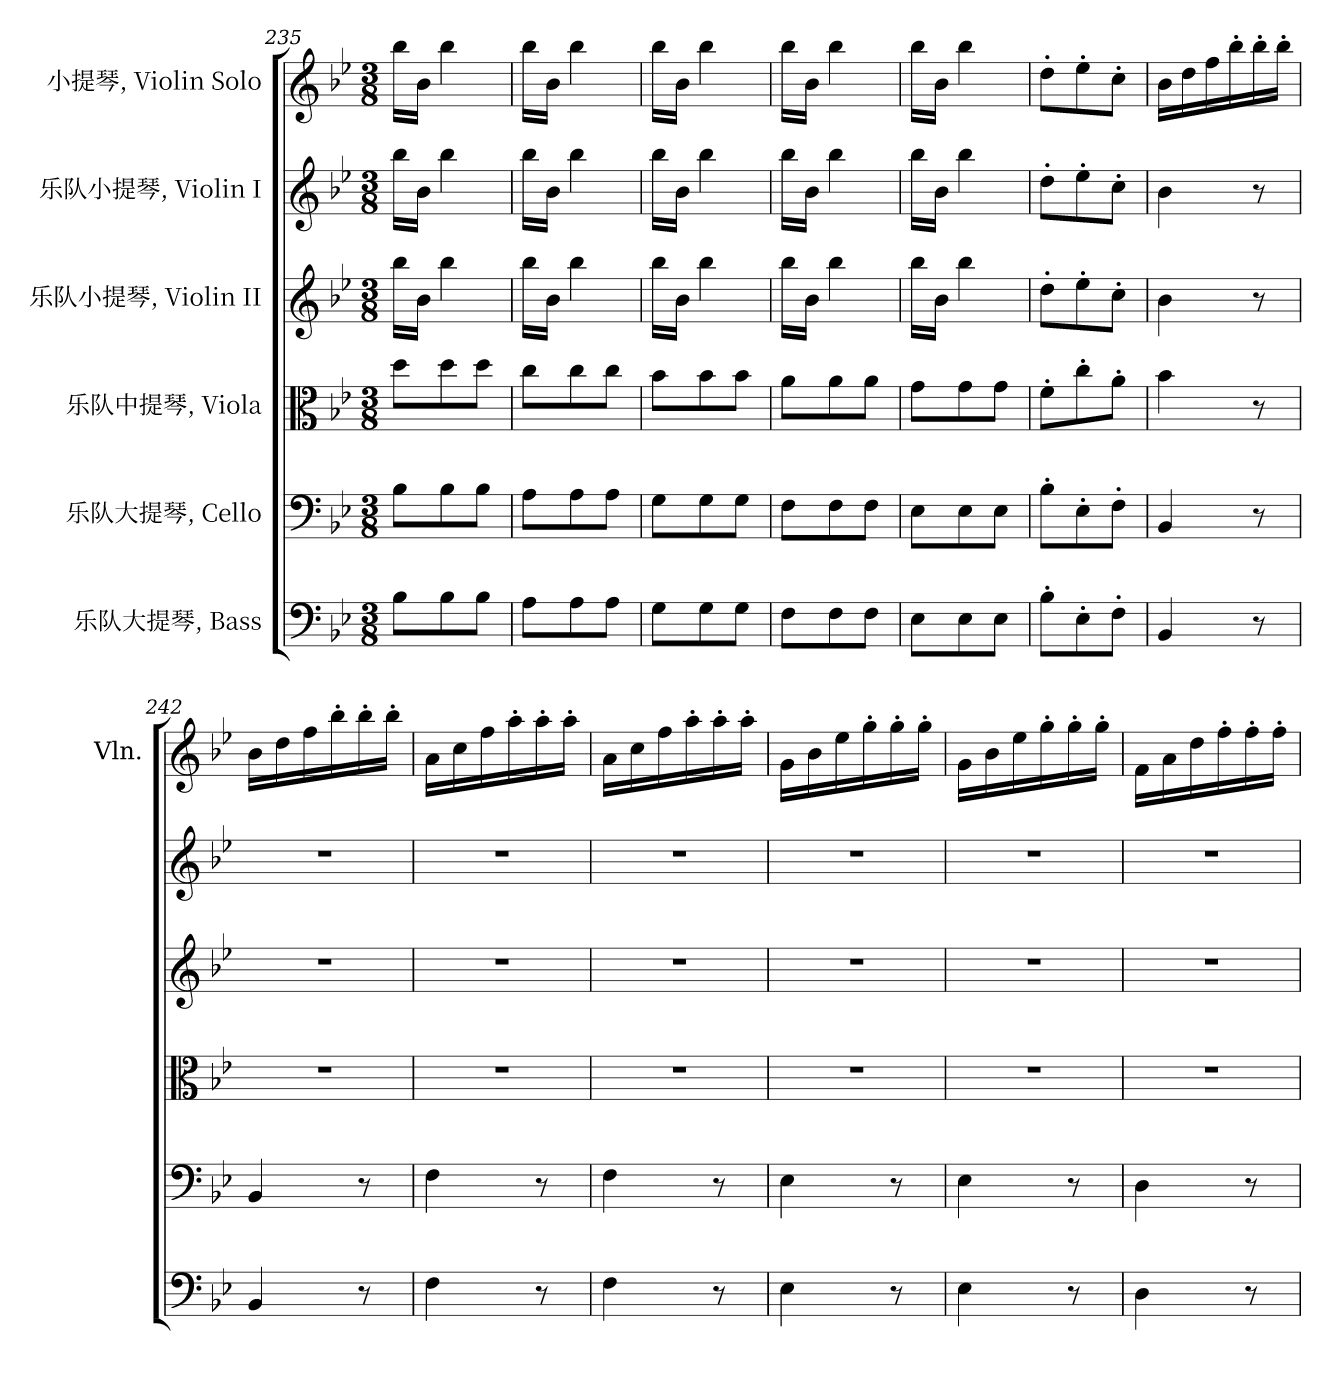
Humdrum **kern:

**kern	**kern	**kern	**kern	**kern	**kern
*part6	*part5	*part4	*part3	*part2	*part1
*staff6	*staff5	*staff4	*staff3	*staff2	*staff1
*I"乐队大提琴, Bass	*I"乐队大提琴, Cello	*I"乐队中提琴, Viola	*I"乐队小提琴, Violin II	*I"乐队小提琴, Violin I	*I"小提琴, Violin Solo
*	*	*	*	*	*I'Vln.
*clefF4	*clefF4	*clefC3	*clefG2	*clefG2	*clefG2
*k[b-e-]	*k[b-e-]	*k[b-e-]	*k[b-e-]	*k[b-e-]	*k[b-e-]
*M3/8	*M3/8	*M3/8	*M3/8	*M3/8	*M3/8
=235	=235	=235	=235	=235	=235
8B-\L	8B-\L	8dd\L	16bb-\LL	16bb-\LL	16bb-\LL
.	.	.	16b-\JJ	16b-\JJ	16b-\JJ
8B-\	8B-\	8dd\	4bb-\	4bb-\	4bb-\
8B-\J	8B-\J	8dd\J	.	.	.
=236	=236	=236	=236	=236	=236
8A\L	8A\L	8cc\L	16bb-\LL	16bb-\LL	16bb-\LL
.	.	.	16b-\JJ	16b-\JJ	16b-\JJ
8A\	8A\	8cc\	4bb-\	4bb-\	4bb-\
8A\J	8A\J	8cc\J	.	.	.
=237	=237	=237	=237	=237	=237
8G\L	8G\L	8b-\L	16bb-\LL	16bb-\LL	16bb-\LL
.	.	.	16b-\JJ	16b-\JJ	16b-\JJ
8G\	8G\	8b-\	4bb-\	4bb-\	4bb-\
8G\J	8G\J	8b-\J	.	.	.
=238	=238	=238	=238	=238	=238
8F\L	8F\L	8a\L	16bb-\LL	16bb-\LL	16bb-\LL
.	.	.	16b-\JJ	16b-\JJ	16b-\JJ
8F\	8F\	8a\	4bb-\	4bb-\	4bb-\
8F\J	8F\J	8a\J	.	.	.
!!LO:PB:g=z
=239	=239	=239	=239	=239	=239
8E-\L	8E-\L	8g\L	16bb-\LL	16bb-\LL	16bb-\LL
.	.	.	16b-\JJ	16b-\JJ	16b-\JJ
8E-\	8E-\	8g\	4bb-\	4bb-\	4bb-\
8E-\J	8E-\J	8g\J	.	.	.
=240	=240	=240	=240	=240	=240
8B-'\L	8B-'\L	8f'\L	8dd'\L	8dd'\L	8dd'\L
8E-'\	8E-'\	8cc'\	8ee-'\	8ee-'\	8ee-'\
8F'\J	8F'\J	8a'\J	8cc'\J	8cc'\J	8cc'\J
=241	=241	=241	=241	=241	=241
4BB-/	4BB-/	4b-\	4b-\	4b-\	16b-\LL
.	.	.	.	.	16dd\
.	.	.	.	.	16ff\
.	.	.	.	.	16bb-'\
8r	8r	8r	8r	8r	16bb-'\
.	.	.	.	.	16bb-'\JJ
=242	=242	=242	=242	=242	=242
4BB-/	4BB-/	4.r	4.r	4.r	16b-\LL
.	.	.	.	.	16dd\
.	.	.	.	.	16ff\
.	.	.	.	.	16bb-'\
8r	8r	.	.	.	16bb-'\
.	.	.	.	.	16bb-'\JJ
=243	=243	=243	=243	=243	=243
4F\	4F\	4.r	4.r	4.r	16a\LL
.	.	.	.	.	16cc\
.	.	.	.	.	16ff\
.	.	.	.	.	16aa'\
8r	8r	.	.	.	16aa'\
.	.	.	.	.	16aa'\JJ
=244	=244	=244	=244	=244	=244
4F\	4F\	4.r	4.r	4.r	16a\LL
.	.	.	.	.	16cc\
.	.	.	.	.	16ff\
.	.	.	.	.	16aa'\
8r	8r	.	.	.	16aa'\
.	.	.	.	.	16aa'\JJ
!!LO:LB:g=z
=245	=245	=245	=245	=245	=245
4E-\	4E-\	4.r	4.r	4.r	16g\LL
.	.	.	.	.	16b-\
.	.	.	.	.	16ee-\
.	.	.	.	.	16gg'\
8r	8r	.	.	.	16gg'\
.	.	.	.	.	16gg'\JJ
=246	=246	=246	=246	=246	=246
4E-\	4E-\	4.r	4.r	4.r	16g\LL
.	.	.	.	.	16b-\
.	.	.	.	.	16ee-\
.	.	.	.	.	16gg'\
8r	8r	.	.	.	16gg'\
.	.	.	.	.	16gg'\JJ
=247	=247	=247	=247	=247	=247
4D\	4D\	4.r	4.r	4.r	16f\LL
.	.	.	.	.	16a\
.	.	.	.	.	16dd\
.	.	.	.	.	16ff'\
8r	8r	.	.	.	16ff'\
.	.	.	.	.	16ff'\JJ
=	=	=	=	=	=
*-	*-	*-	*-	*-	*-
